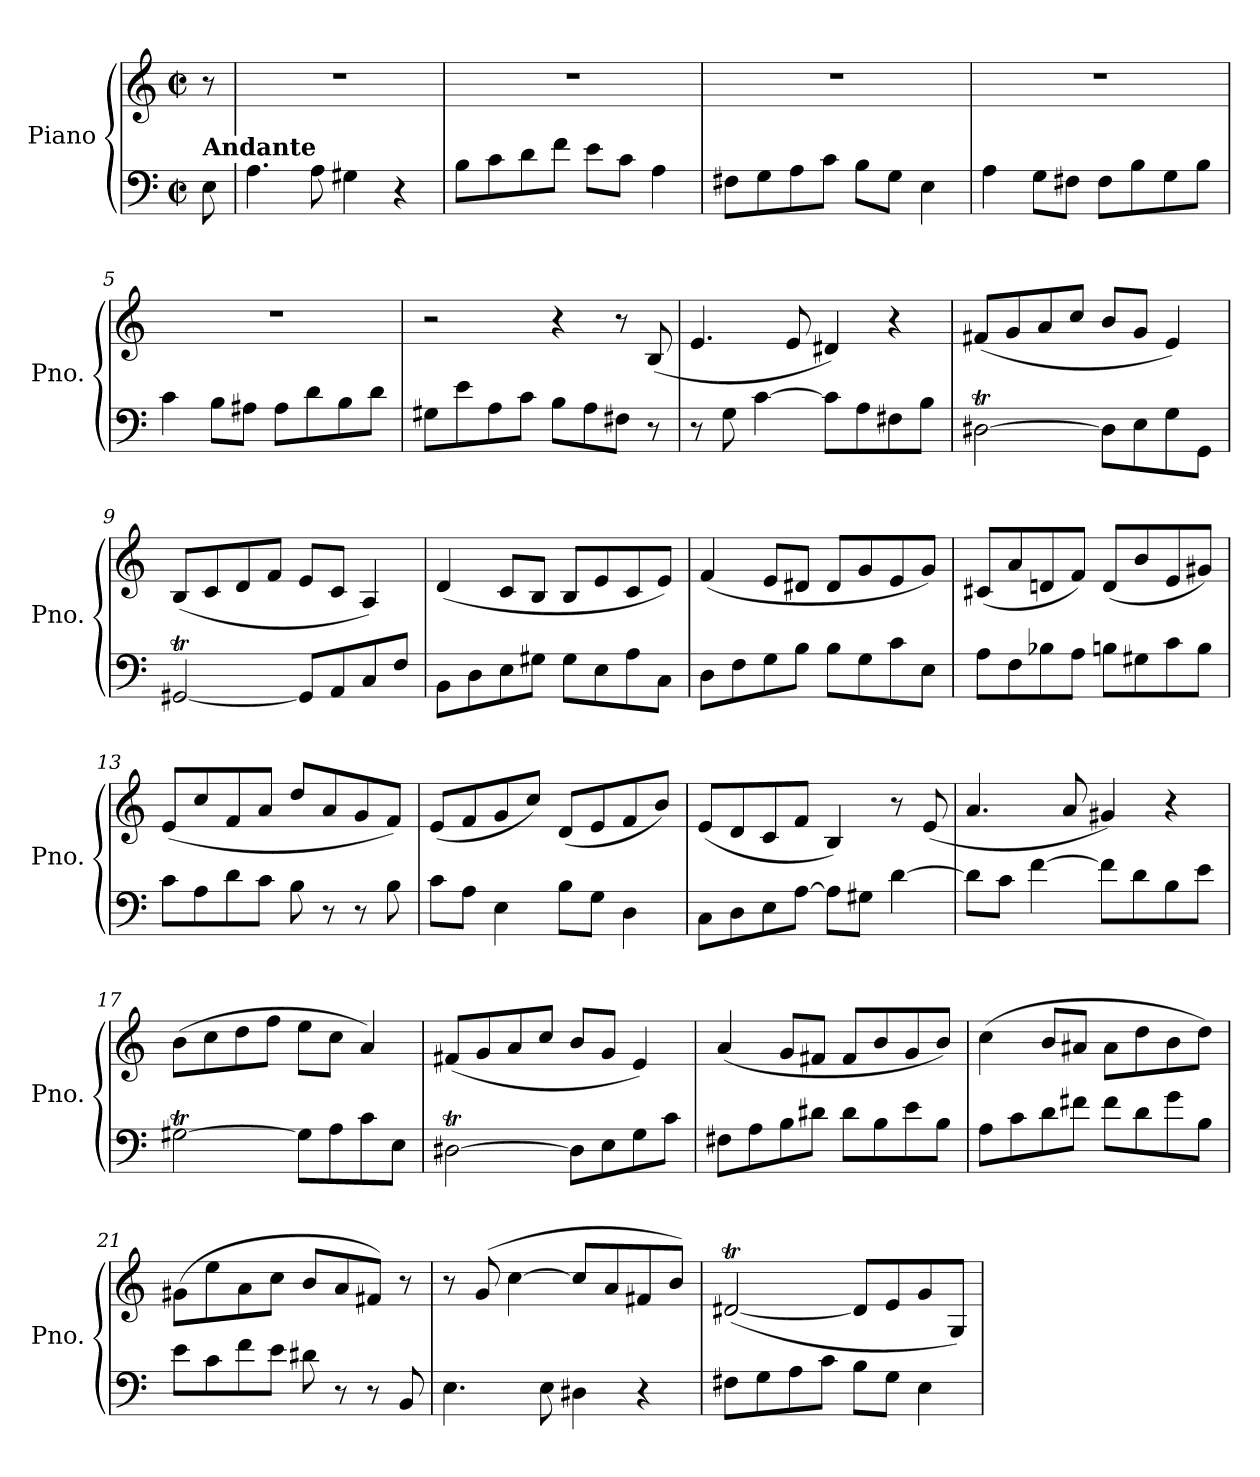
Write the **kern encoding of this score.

**kern	**kern
*part1	*part1
*staff2	*staff1
*I"Piano	*
*I'Pno.	*
*clefF4	*clefG2
*k[]	*k[]
*M2/2	*M2/2
*met(c|)	*met(c|)
=	=
!LO:TX:a:B:t=Andante	!
8E\	8r
=1	=1
4.A\	1r
8A\	.
4G#X\	.
4r	.
=2	=2
8B\L	1r
8c\	.
8d\	.
8f\J	.
8e\L	.
8c\J	.
4A\	.
=3	=3
8F#X\L	1r
8G\	.
8A\	.
8c\J	.
8B\L	.
8G\J	.
4E\	.
=4	=4
4A\	1r
8G\L	.
8F#X\J	.
8F#\L	.
8B\	.
8G\	.
8B\J	.
=5	=5
4c\	1r
8B\L	.
8A#X\J	.
8A#\L	.
8d\	.
8B\	.
8d\J	.
!!LO:LB:g=z
=6	=6
8G#X\L	2r
8e\	.
8A\	.
8c\J	.
8B\L	4r
8A\	.
8F#X\J	8r
8r	(<8B/
=7	=7
8r	4.e/
8G\	.
[4c\	.
.	8e/
8c\L]	4d#X/)
8A\	.
8F#X\	4r
8B\J	.
=8	=8
[2D#Xt\	(<8f#X/L
.	8g/
.	8a/
.	8cc/J
8D#\L]	8b/L
8E\	8g/J
8G\	4e/)
8GG\J	.
=9	=9
[2GG#Xt/	(<8B/L
.	8c/
.	8d/
.	8f/J
8GG#/L]	8e/L
8AA/	8c/J
8C/	4A/)
8F/J	.
!!LO:LB:g=z
=10	=10
8BB\L	(<4d/
8D\	.
8E\	8c/L
8G#X\J	8B/J
8G#\L	8B/L
8E\	8e/
8A\	8c/
8C\J	8e/J)
=11	=11
8D\L	(<4f/
8F\	.
8G\	8e/L
8B\J	8d#X/J
8B\L	8d#/L
8G\	8g/
8c\	8e/
8E\J	8g/J)
=12	=12
8A\L	(<8c#X/L
8F\	8a/
8B-X\	8dn/
8A\J	8f/J)
8Bn\L	(<8d/L
8G#X\	8b/
8c\	8e/
8B\J	8g#X/J)
=13	=13
8c\L	(<8e/L
8A\	8cc/
8d\	8f/
8c\J	8a/J
8B\	8dd/L
8r	8a/
8r	8g/
8B\	8f/J)
!!LO:LB:g=z
=14	=14
8c\L	(<8e/L
8A\J	8f/
4E\	8g/
.	8cc/J)
8B\L	(<8d/L
8G\J	8e/
4D\	8f/
.	8b/J)
=15	=15
8C\L	(<8e/L
8D\	8d/
8E\	8c/
[8A\J	8f/J
8A\L]	4B/)
8G#X\J	.
[4d\	8r
.	(<8e/
=16	=16
8d\L]	4.a/
8c\J	.
[4f\	.
.	8a/
8f\L]	4g#X/)
8d\	.
8B\	4r
8e\J	.
=17	=17
[2G#Xt\	(>8b\L
.	8cc\
.	8dd\
.	8ff\J
8G#\L]	8ee\L
8A\	8cc\J
8c\	4a/)
8E\J	.
!!LO:PB:g=z
=18	=18
[2D#Xt\	(<8f#X/L
.	8g/
.	8a/
.	8cc/J
8D#\L]	8b/L
8E\	8g/J
8G\	4e/)
8c\J	.
=19	=19
8F#X\L	(<4a/
8A\	.
8B\	8g/L
8d#X\J	8f#X/J
8d#\L	8f#/L
8B\	8b/
8e\	8g/
8B\J	8b/J)
=20	=20
8A\L	(>4cc\
8c\	.
8d\	8b/L
8f#X\J	8a#X/J
8f#\L	8a#\L
8d\	8dd\
8g\	8b\
8B\J	8dd\J)
=21	=21
8e\L	(>8g#X\L
8c\	8ee\
8f\	8a\
8e\J	8cc\J
8d#X\	8b/L
8r	8a/
8r	8f#X/J)
8BB/	8r
!!LO:LB:g=z
=22	=22
4.E\	8r
.	(>8g/
.	[4cc\
8E\	.
4D#X\	8cc/L]
.	8a/
4r	8f#X/
.	8b/J)
=23	=23
8F#X\L	(<[2d#Xt/
8G\	.
8A\	.
8c\J	.
8B\L	8d#/L]
8G\J	8e/
4E\	8g/
.	8G/J)
=	=
*-	*-
